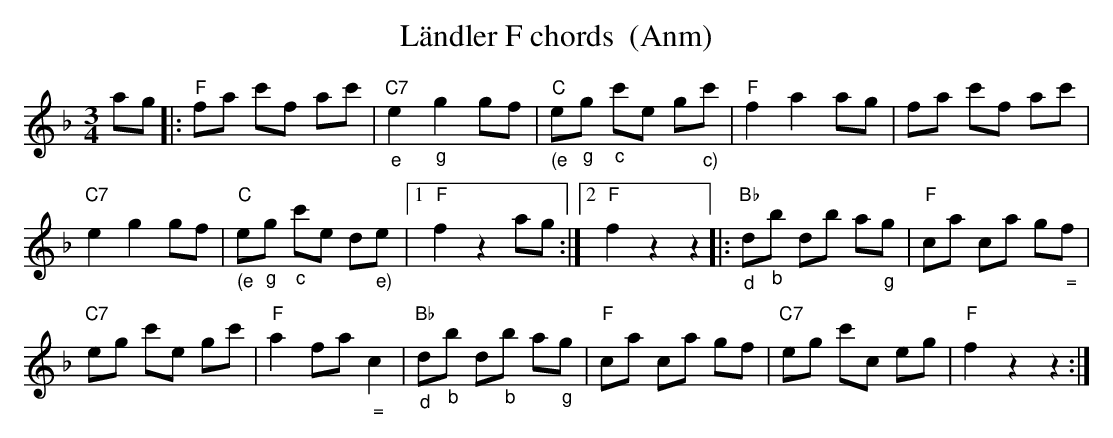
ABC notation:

X:1
T: L\"andler F chords  (Anm)
M:3/4
L:1/8
K:F %%MIDI gchordon
ag |: "F"fa c'f ac' | "C7""_e"e2"_g"g2gf | "C""_(e"e"_g"g "_c"c'e g"_c)"c' | "F"f2a2ag | fa c'f ac' |
"C7"e2g2gf | "C""_(e"e"_g"g "_c"c'e d"_e)"e |1 "F"f2z2ag :|2 "F"f2z2z2 |: "Bb""_d"d"_b"b db a"_g"g | "F"ca ca g"_ ="f |
"C7"eg c'e gc' | "F"a2fa"_ ="c2 | "Bb""_d"d"_b"b d"_b"b a"_g"g | "F"ca ca gf | "C7"eg c'c eg | "F"f2z2z2 :|
